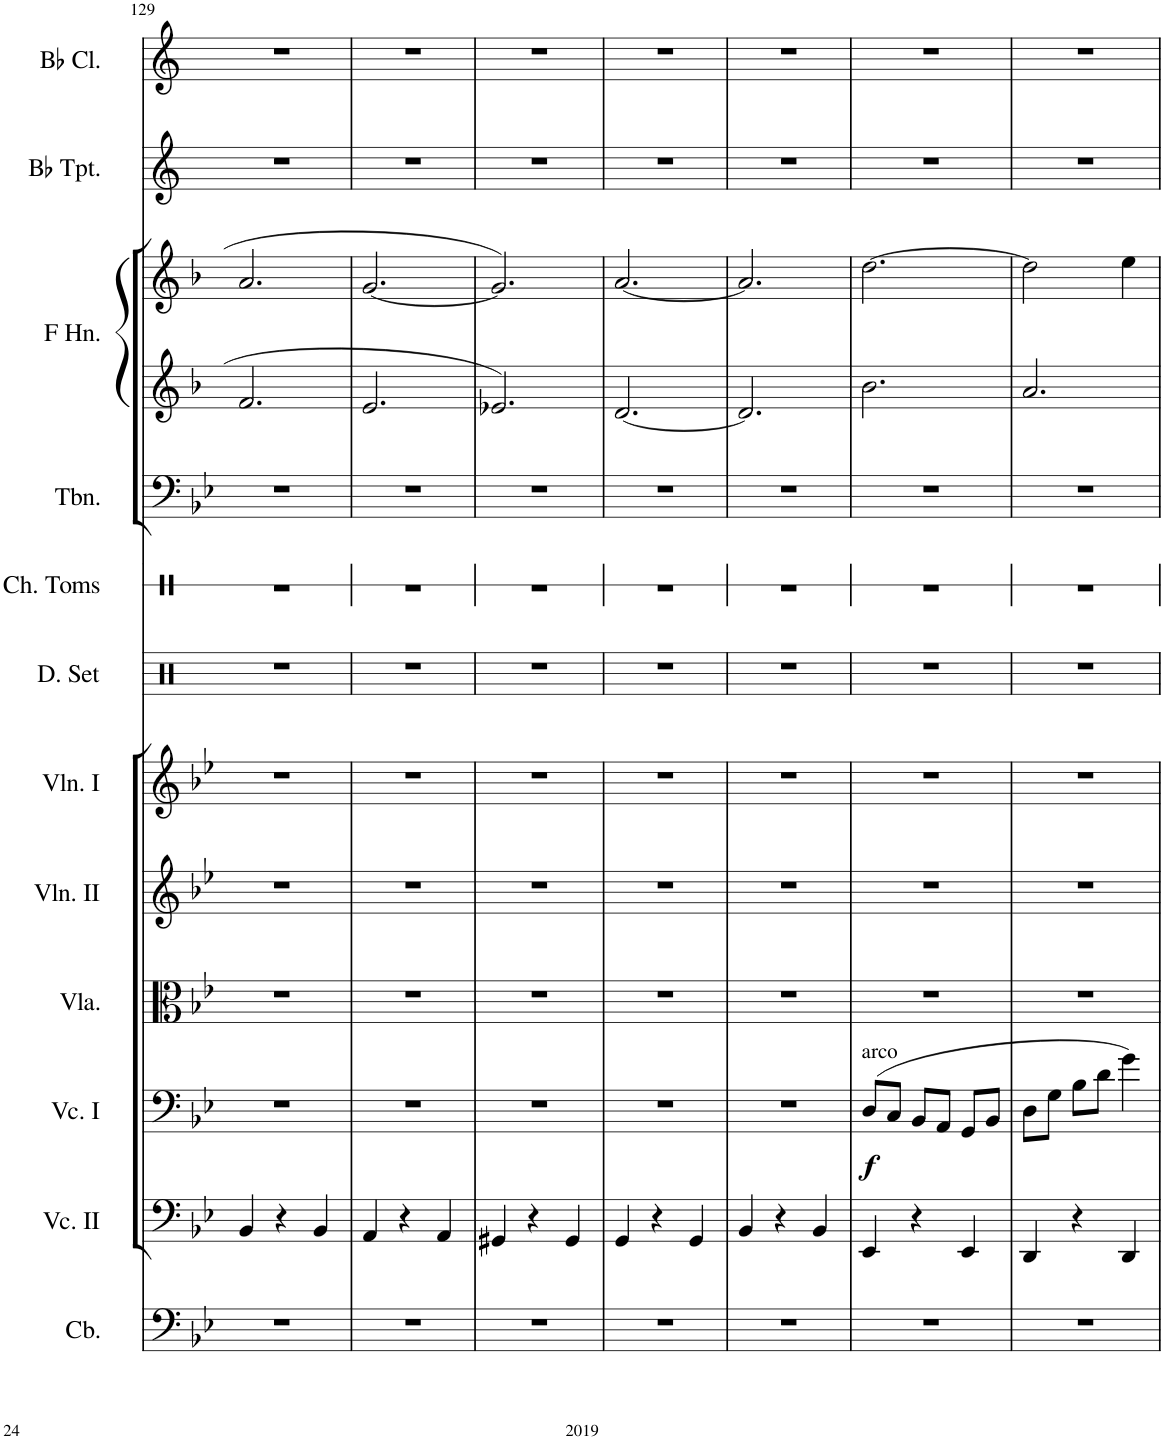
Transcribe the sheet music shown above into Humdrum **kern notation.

**kern	**kern	**kern	**dynam	**kern	**kern	**kern	**kern	**kern	**kern	**kern	**kern	**kern	**kern	**kern
*part13	*part12	*part11	*part11	*part10	*part9	*part8	*part7	*part6	*part5	*part4	*part3	*part3	*part2	*part1
*staff14	*staff13	*staff12	*staff12	*staff11	*staff10	*staff9	*staff8	*staff7	*staff6	*staff5	*staff4	*staff3	*staff2	*staff1
*I"Contrabasses	*I"Violoncellos II	*I"Violoncellos I	*	*I"Violas	*I"Violins II	*I"Violins I	*I"Vibraphone	*I"Drumset	*I"Chinese Tom-Toms	*I"Trombone	*I"French Horn	*	*I"Trumpets in Bb	*I"Clarinets in Bb
*I'Cb.	*I'Vc. II	*I'Vc. I	*	*I'Vla.	*I'Vln. II	*I'Vln. I	*I'Vib.	*I'D. Set	*I'Ch. Toms	*I'Tbn.	*I'F Hn.	*	*	*
!!LO:PB:g=z
*clefF4	*clefF4	*clefF4	*	*clefC3	*clefG2	*clefG2	*clefG2	*clefX	*clefX	*clefF4	*clefG2	*clefG2	*clefG2	*clefG2
*Trd7c12	*	*	*	*	*	*	*	*	*	*	*Trd4c7	*Trd4c7	*Trd1c2	*Trd1c2
*k[b-e-]	*k[b-e-]	*k[b-e-]	*	*k[b-e-]	*k[b-e-]	*k[b-e-]	*k[b-e-]	*k[]	*k[]	*k[b-e-]	*k[b-]	*k[b-]	*k[]	*k[]
*M3/4	*M3/4	*M3/4	*	*M3/4	*M3/4	*M3/4	*M3/4	*M3/4	*M3/4	*M3/4	*M3/4	*M3/4	*M3/4	*M3/4
=129	=129	=129	=129	=129	=129	=129	=129	=129	=129	=129	=129	=129	=129	=129
2.r	4BB-/	2.r	.	2.r	2.r	2.r	4d 4g	2.r	2.r	2.r	2.f/	2.a/	2.r	2.r
.	4r	.	.	.	.	.	4g 4b-	.	.	.	.	.	.	.
.	4BB-/	.	.	.	.	.	4b- 4dd	.	.	.	.	.	.	.
=130	=130	=130	=130	=130	=130	=130	=130	=130	=130	=130	=130	=130	=130	=130
2.r	4AA/	2.r	.	2.r	2.r	2.r	4c 4f#X	2.r	2.r	2.r	2.e/	[2.g/	2.r	2.r
.	4r	.	.	.	.	.	4f# 4a	.	.	.	.	.	.	.
.	4AA/	.	.	.	.	.	4a 4cc	.	.	.	.	.	.	.
=131	=131	=131	=131	=131	=131	=131	=131	=131	=131	=131	=131	=131	=131	=131
2.r	4GG#X/	2.r	.	2.r	2.r	2.r	4A-X 4e-	2.r	2.r	2.r	2.e-X/	2.g/]	2.r	2.r
.	4r	.	.	.	.	.	4e- 4g#X	.	.	.	.	.	.	.
.	4GG#/	.	.	.	.	.	4g-X 4cc	.	.	.	.	.	.	.
=132	=132	=132	=132	=132	=132	=132	=132	=132	=132	=132	=132	=132	=132	=132
2.r	4GG/	2.r	.	2.r	2.r	2.r	4d 4g	2.r	2.r	2.r	[2.d/	[2.a/	2.r	2.r
.	4r	.	.	.	.	.	4g 4b-	.	.	.	.	.	.	.
.	4GG/	.	.	.	.	.	4b- 4dd	.	.	.	.	.	.	.
=133	=133	=133	=133	=133	=133	=133	=133	=133	=133	=133	=133	=133	=133	=133
2.r	4BB-/	2.r	.	2.r	2.r	2.r	4d 4g	2.r	2.r	2.r	2.d/]	2.a/]	2.r	2.r
.	4r	.	.	.	.	.	4g 4b-	.	.	.	.	.	.	.
.	4BB-/	.	.	.	.	.	4b- 4dd	.	.	.	.	.	.	.
=134	=134	=134	=134	=134	=134	=134	=134	=134	=134	=134	=134	=134	=134	=134
!	!	!LO:TX:a:t=arco	!	!	!	!	!	!	!	!	!	!	!	!
!	!	!	!LO:DY:b	!	!	!	!	!	!	!	!	!	!	!
2.r	4EE-/	(8D/L	f	2.r	2.r	2.r	4e- 4g	2.r	2.r	2.r	2.b-\	[2.dd\	2.r	2.r
.	.	8C/J	.	.	.	.	.	.	.	.	.	.	.	.
.	4r	8BB-/L	.	.	.	.	4g 4cc	.	.	.	.	.	.	.
.	.	8AA/J	.	.	.	.	.	.	.	.	.	.	.	.
.	4EE-/	8GG/L	.	.	.	.	4cc 4ee-	.	.	.	.	.	.	.
.	.	8BB-/J	.	.	.	.	.	.	.	.	.	.	.	.
=135	=135	=135	=135	=135	=135	=135	=135	=135	=135	=135	=135	=135	=135	=135
2.r	4DD/	8D\L	.	2.r	2.r	2.r	4d 4g	2.r	2.r	2.r	2.a/	2dd\]	2.r	2.r
.	.	8G\J	.	.	.	.	.	.	.	.	.	.	.	.
.	4r	8B-\L	.	.	.	.	4g 4b-	.	.	.	.	.	.	.
.	.	8d\J	.	.	.	.	.	.	.	.	.	.	.	.
.	4DD/	4g\)	.	.	.	.	4b- 4dd	.	.	.	.	4ee\	.	.
=	=	=	=	=	=	=	=	=	=	=	=	=	=	=
*-	*-	*-	*-	*-	*-	*-	*-	*-	*-	*-	*-	*-	*-	*-
